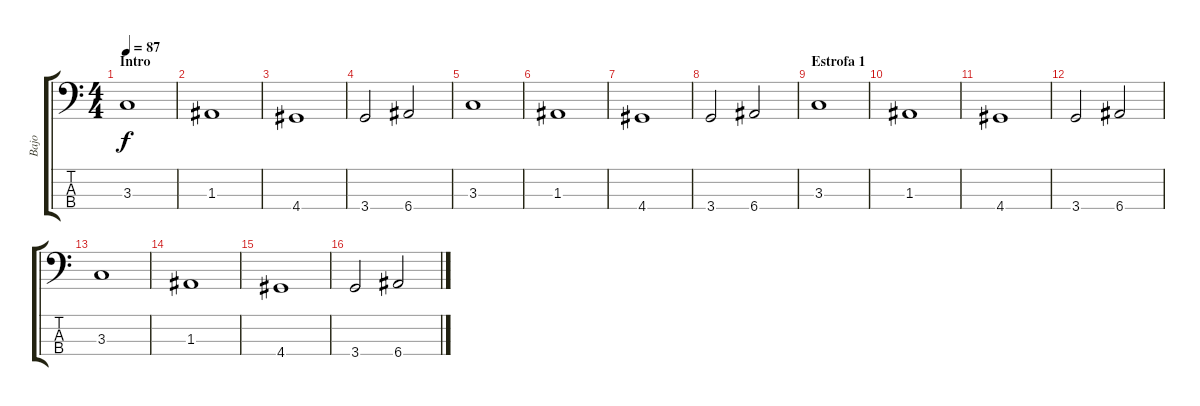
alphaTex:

\track ("Bajo" "Bajo") {instrument electricbassfinger}
\staff {score tabs}
\tuning (G2 D2 A1 E1) {hide}
\ts (4 4)
\section ("" "Intro")
\tempo 87
\clef f4
\ks c
3.3.1{dy f instrument electricbassfinger} |
1.3.1 |
4.4.1 |
3.4.2 6.4.2 |
3.3.1 |
1.3.1 |
4.4.1 |
3.4.2 6.4.2 |
\section ("" "Estrofa 1")
3.3.1 |
1.3.1 |
4.4.1 |
3.4.2 6.4.2 |
3.3.1 |
1.3.1 |
4.4.1 |
3.4.2 6.4.2
